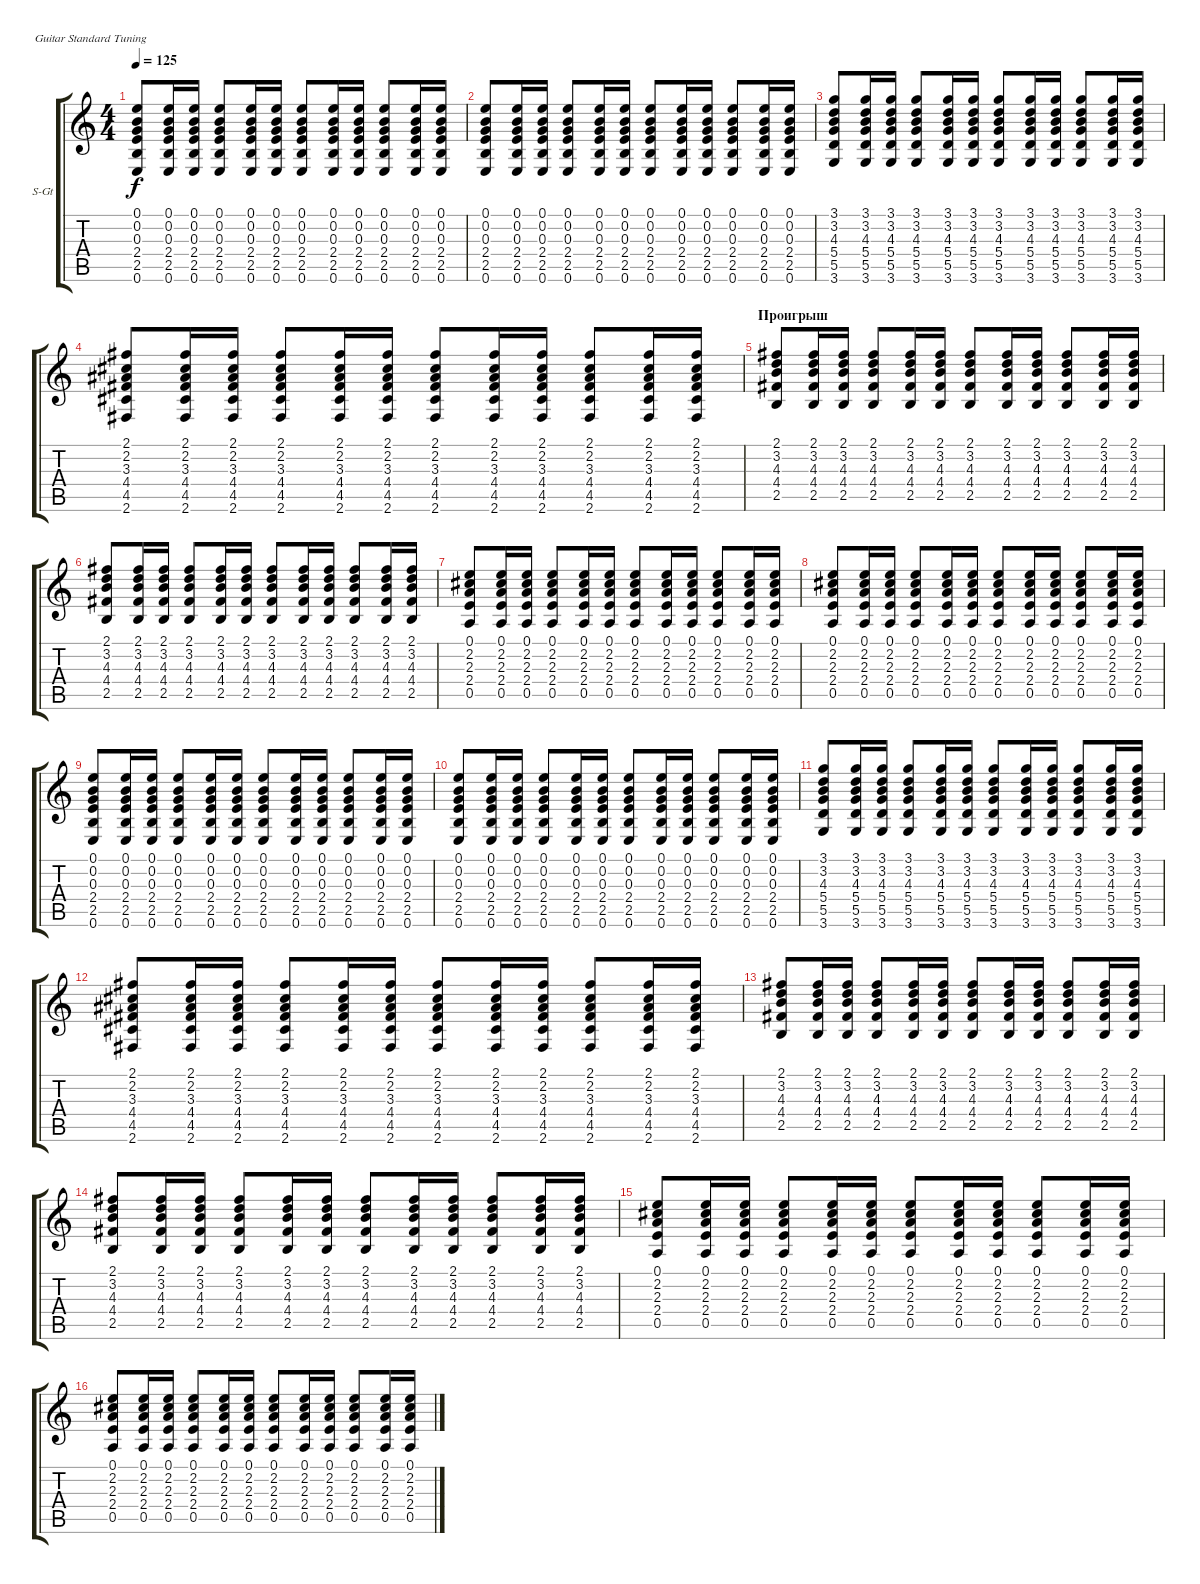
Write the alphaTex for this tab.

\defaultSystemsLayout 4
\bracketExtendMode groupsimilarinstruments
\firstSystemTrackNameOrientation horizontal
\otherSystemsTrackNameOrientation horizontal
\track ("Steel Guitar" "S-Gt") {instrument acousticguitarsteel}
\staff {score tabs}
\tuning (E4 B3 G3 D3 A2 E2)
\ts (4 4)
\tempo 125
\clef g2
\ks c
(0.6 0.1 0.3 0.2 2.4 2.5).8{dy f} (0.6 0.2 0.1 0.3 2.4 2.5).16 (0.1 0.2 0.3 2.4 2.5 0.6).16 (0.6 0.1 0.3 0.2 2.4 2.5).8 (0.6 0.2 0.1 0.3 2.4 2.5).16 (0.1 0.2 0.3 2.4 2.5 0.6).16 (0.6 0.1 0.3 0.2 2.4 2.5).8 (0.6 0.2 0.1 0.3 2.4 2.5).16 (0.1 0.2 0.3 2.4 2.5 0.6).16 (0.6 0.1 0.3 0.2 2.4 2.5).8 (0.6 0.2 0.1 0.3 2.4 2.5).16 (0.1 0.2 0.3 2.4 2.5 0.6).16 |
(0.6 0.1 0.3 0.2 2.4 2.5).8 (0.6 0.2 0.1 0.3 2.4 2.5).16 (0.1 0.2 0.3 2.4 2.5 0.6).16 (0.6 0.1 0.3 0.2 2.4 2.5).8 (0.6 0.2 0.1 0.3 2.4 2.5).16 (0.1 0.2 0.3 2.4 2.5 0.6).16 (0.6 0.1 0.3 0.2 2.4 2.5).8 (0.6 0.2 0.1 0.3 2.4 2.5).16 (0.1 0.2 0.3 2.4 2.5 0.6).16 (0.6 0.1 0.3 0.2 2.4 2.5).8 (0.6 0.2 0.1 0.3 2.4 2.5).16 (0.1 0.2 0.3 2.4 2.5 0.6).16 |
(3.6 3.1 3.2 4.3 5.4 5.5).8 (3.6 3.1 3.2 4.3 5.4 5.5).16 (3.6 3.1 3.2 4.3 5.4 5.5).16 (3.6 3.1 3.2 4.3 5.4 5.5).8 (3.6 3.1 3.2 4.3 5.4 5.5).16 (3.6 3.1 3.2 4.3 5.4 5.5).16 (3.6 3.1 3.2 4.3 5.4 5.5).8 (3.6 3.1 3.2 4.3 5.4 5.5).16 (3.6 3.1 3.2 4.3 5.4 5.5).16 (3.6 3.1 3.2 4.3 5.4 5.5).8 (3.6 3.1 3.2 4.3 5.4 5.5).16 (3.6 3.1 3.2 4.3 5.4 5.5).16 |
(2.6 2.1 2.2 3.3 4.4 4.5).8 (2.6 2.1 2.2 3.3 4.4 4.5).16 (2.6 2.1 2.2 3.3 4.4 4.5).16 (2.6 2.1 2.2 3.3 4.4 4.5).8 (2.6 2.1 2.2 3.3 4.4 4.5).16 (2.6 2.1 2.2 3.3 4.4 4.5).16 (2.6 2.1 2.2 3.3 4.4 4.5).8 (2.6 2.1 2.2 3.3 4.4 4.5).16 (2.6 2.1 2.2 3.3 4.4 4.5).16 (2.6 2.1 2.2 3.3 4.4 4.5).8 (2.6 2.1 2.2 3.3 4.4 4.5).16 (2.6 2.1 2.2 3.3 4.4 4.5).16 |
\section ("" "Проигрыш")
(2.5 2.1 3.2 4.3 4.4).8 (2.5 2.1 3.2 4.3 4.4).16 (2.5 2.1 3.2 4.3 4.4).16 (2.5 2.1 3.2 4.3 4.4).8 (2.5 2.1 3.2 4.3 4.4).16 (2.5 2.1 3.2 4.3 4.4).16 (2.5 2.1 3.2 4.3 4.4).8 (2.5 2.1 3.2 4.3 4.4).16 (2.5 2.1 3.2 4.3 4.4).16 (2.5 2.1 3.2 4.3 4.4).8 (2.5 2.1 3.2 4.3 4.4).16 (2.5 2.1 3.2 4.3 4.4).16 |
(2.5 2.1 3.2 4.3 4.4).8 (2.5 2.1 3.2 4.3 4.4).16 (2.5 2.1 3.2 4.3 4.4).16 (2.5 2.1 3.2 4.3 4.4).8 (2.5 2.1 3.2 4.3 4.4).16 (2.5 2.1 3.2 4.3 4.4).16 (2.5 2.1 3.2 4.3 4.4).8 (2.5 2.1 3.2 4.3 4.4).16 (2.5 2.1 3.2 4.3 4.4).16 (2.5 2.1 3.2 4.3 4.4).8 (2.5 2.1 3.2 4.3 4.4).16 (2.5 2.1 3.2 4.3 4.4).16 |
(0.5 0.1 2.2 2.3 2.4).8 (0.5 0.1 2.2 2.3 2.4).16 (0.5 0.1 2.2 2.3 2.4).16 (0.5 0.1 2.2 2.3 2.4).8 (0.5 0.1 2.2 2.3 2.4).16 (0.5 0.1 2.2 2.3 2.4).16 (0.5 0.1 2.2 2.3 2.4).8 (0.5 0.1 2.2 2.3 2.4).16 (0.5 0.1 2.2 2.3 2.4).16 (0.5 0.1 2.2 2.3 2.4).8 (0.5 0.1 2.2 2.3 2.4).16 (0.5 0.1 2.2 2.3 2.4).16 |
(0.5 0.1 2.2 2.3 2.4).8 (0.5 0.1 2.2 2.3 2.4).16 (0.5 0.1 2.2 2.3 2.4).16 (0.5 0.1 2.2 2.3 2.4).8 (0.5 0.1 2.2 2.3 2.4).16 (0.5 0.1 2.2 2.3 2.4).16 (0.5 0.1 2.2 2.3 2.4).8 (0.5 0.1 2.2 2.3 2.4).16 (0.5 0.1 2.2 2.3 2.4).16 (0.5 0.1 2.2 2.3 2.4).8 (0.5 0.1 2.2 2.3 2.4).16 (0.5 0.1 2.2 2.3 2.4).16 |
(0.6 0.1 0.3 0.2 2.4 2.5).8 (0.6 0.2 0.1 0.3 2.4 2.5).16 (0.1 0.2 0.3 2.4 2.5 0.6).16 (0.6 0.1 0.3 0.2 2.4 2.5).8 (0.6 0.2 0.1 0.3 2.4 2.5).16 (0.1 0.2 0.3 2.4 2.5 0.6).16 (0.6 0.1 0.3 0.2 2.4 2.5).8 (0.6 0.2 0.1 0.3 2.4 2.5).16 (0.1 0.2 0.3 2.4 2.5 0.6).16 (0.6 0.1 0.3 0.2 2.4 2.5).8 (0.6 0.2 0.1 0.3 2.4 2.5).16 (0.1 0.2 0.3 2.4 2.5 0.6).16 |
(0.6 0.1 0.3 0.2 2.4 2.5).8 (0.6 0.2 0.1 0.3 2.4 2.5).16 (0.1 0.2 0.3 2.4 2.5 0.6).16 (0.6 0.1 0.3 0.2 2.4 2.5).8 (0.6 0.2 0.1 0.3 2.4 2.5).16 (0.1 0.2 0.3 2.4 2.5 0.6).16 (0.6 0.1 0.3 0.2 2.4 2.5).8 (0.6 0.2 0.1 0.3 2.4 2.5).16 (0.1 0.2 0.3 2.4 2.5 0.6).16 (0.6 0.1 0.3 0.2 2.4 2.5).8 (0.6 0.2 0.1 0.3 2.4 2.5).16 (0.1 0.2 0.3 2.4 2.5 0.6).16 |
(3.6 3.1 3.2 4.3 5.4 5.5).8 (3.6 3.1 3.2 4.3 5.4 5.5).16 (3.6 3.1 3.2 4.3 5.4 5.5).16 (3.6 3.1 3.2 4.3 5.4 5.5).8 (3.6 3.1 3.2 4.3 5.4 5.5).16 (3.6 3.1 3.2 4.3 5.4 5.5).16 (3.6 3.1 3.2 4.3 5.4 5.5).8 (3.6 3.1 3.2 4.3 5.4 5.5).16 (3.6 3.1 3.2 4.3 5.4 5.5).16 (3.6 3.1 3.2 4.3 5.4 5.5).8 (3.6 3.1 3.2 4.3 5.4 5.5).16 (3.6 3.1 3.2 4.3 5.4 5.5).16 |
(2.6 2.1 2.2 3.3 4.4 4.5).8 (2.6 2.1 2.2 3.3 4.4 4.5).16 (2.6 2.1 2.2 3.3 4.4 4.5).16 (2.6 2.1 2.2 3.3 4.4 4.5).8 (2.6 2.1 2.2 3.3 4.4 4.5).16 (2.6 2.1 2.2 3.3 4.4 4.5).16 (2.6 2.1 2.2 3.3 4.4 4.5).8 (2.6 2.1 2.2 3.3 4.4 4.5).16 (2.6 2.1 2.2 3.3 4.4 4.5).16 (2.6 2.1 2.2 3.3 4.4 4.5).8 (2.6 2.1 2.2 3.3 4.4 4.5).16 (2.6 2.1 2.2 3.3 4.4 4.5).16 |
(2.5 2.1 3.2 4.3 4.4).8 (2.5 2.1 3.2 4.3 4.4).16 (2.5 2.1 3.2 4.3 4.4).16 (2.5 2.1 3.2 4.3 4.4).8 (2.5 2.1 3.2 4.3 4.4).16 (2.5 2.1 3.2 4.3 4.4).16 (2.5 2.1 3.2 4.3 4.4).8 (2.5 2.1 3.2 4.3 4.4).16 (2.5 2.1 3.2 4.3 4.4).16 (2.5 2.1 3.2 4.3 4.4).8 (2.5 2.1 3.2 4.3 4.4).16 (2.5 2.1 3.2 4.3 4.4).16 |
(2.5 2.1 3.2 4.3 4.4).8 (2.5 2.1 3.2 4.3 4.4).16 (2.5 2.1 3.2 4.3 4.4).16 (2.5 2.1 3.2 4.3 4.4).8 (2.5 2.1 3.2 4.3 4.4).16 (2.5 2.1 3.2 4.3 4.4).16 (2.5 2.1 3.2 4.3 4.4).8 (2.5 2.1 3.2 4.3 4.4).16 (2.5 2.1 3.2 4.3 4.4).16 (2.5 2.1 3.2 4.3 4.4).8 (2.5 2.1 3.2 4.3 4.4).16 (2.5 2.1 3.2 4.3 4.4).16 |
(0.5 0.1 2.2 2.3 2.4).8 (0.5 0.1 2.2 2.3 2.4).16 (0.5 0.1 2.2 2.3 2.4).16 (0.5 0.1 2.2 2.3 2.4).8 (0.5 0.1 2.2 2.3 2.4).16 (0.5 0.1 2.2 2.3 2.4).16 (0.5 0.1 2.2 2.3 2.4).8 (0.5 0.1 2.2 2.3 2.4).16 (0.5 0.1 2.2 2.3 2.4).16 (0.5 0.1 2.2 2.3 2.4).8 (0.5 0.1 2.2 2.3 2.4).16 (0.5 0.1 2.2 2.3 2.4).16 |
(0.5 0.1 2.2 2.3 2.4).8 (0.5 0.1 2.2 2.3 2.4).16 (0.5 0.1 2.2 2.3 2.4).16 (0.5 0.1 2.2 2.3 2.4).8 (0.5 0.1 2.2 2.3 2.4).16 (0.5 0.1 2.2 2.3 2.4).16 (0.5 0.1 2.2 2.3 2.4).8 (0.5 0.1 2.2 2.3 2.4).16 (0.5 0.1 2.2 2.3 2.4).16 (0.5 0.1 2.2 2.3 2.4).8 (0.5 0.1 2.2 2.3 2.4).16 (0.5 0.1 2.2 2.3 2.4).16
